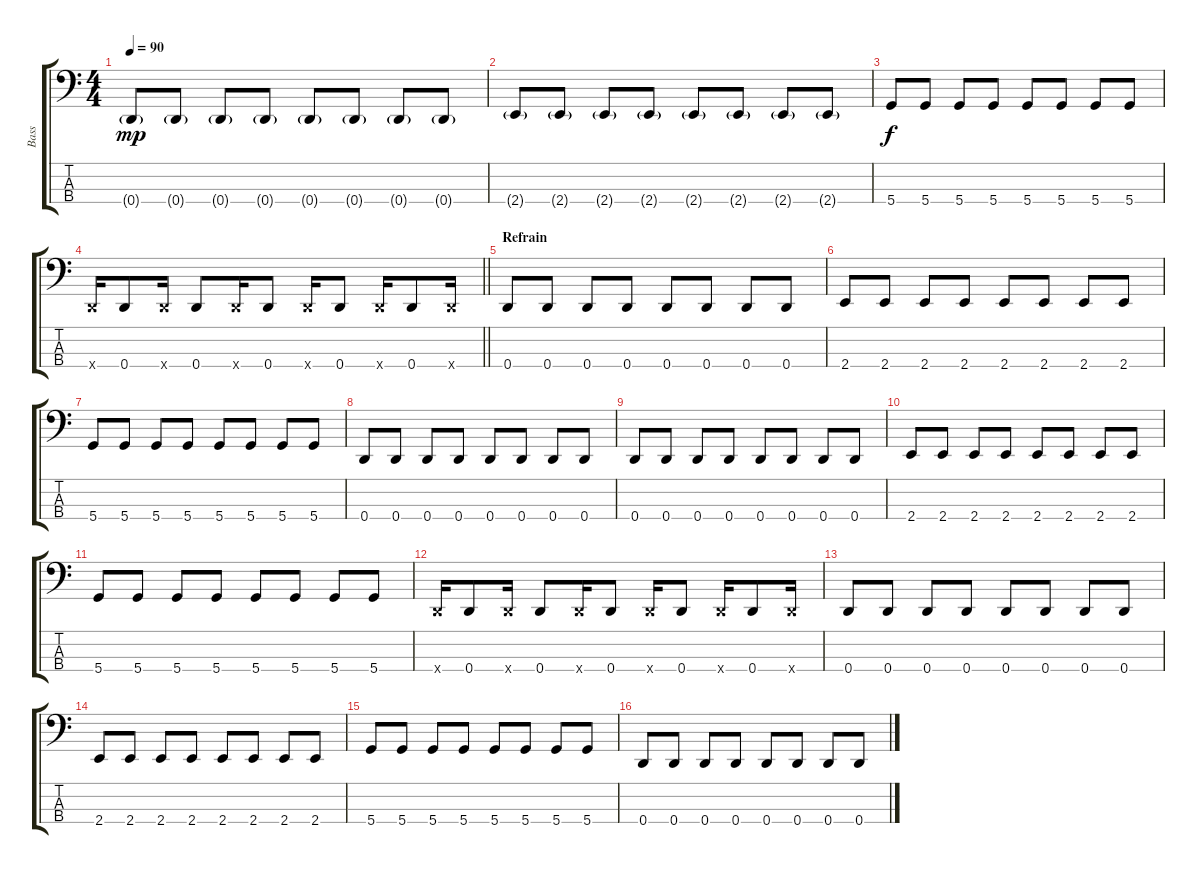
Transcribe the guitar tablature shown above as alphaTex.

\track ("Bass" "Bass") {instrument electricbassfinger}
\staff {score tabs}
\tuning (G2 D2 A1 D1) {hide}
\ts (4 4)
\tempo 90
\clef f4
\ks c
0.4{g}.8{dy mp} 0.4{g}.8 0.4{g}.8 0.4{g}.8 0.4{g}.8 0.4{g}.8 0.4{g}.8 0.4{g}.8 |
2.4{g}.8 2.4{g}.8 2.4{g}.8 2.4{g}.8 2.4{g}.8 2.4{g}.8 2.4{g}.8 2.4{g}.8 |
5.4.8{dy f} 5.4.8 5.4.8 5.4.8 5.4.8 5.4.8 5.4.8 5.4.8 |
\barLineRight lightlight
0.4{x}.16 0.4.8 0.4{x}.16 0.4.8 0.4{x}.16 0.4.8 0.4{x}.16 0.4.8 0.4{x}.16 0.4.8 0.4{x}.16 |
\section ("" "Refrain")
0.4.8 0.4.8 0.4.8 0.4.8 0.4.8 0.4.8 0.4.8 0.4.8 |
2.4.8 2.4.8 2.4.8 2.4.8 2.4.8 2.4.8 2.4.8 2.4.8 |
5.4.8 5.4.8 5.4.8 5.4.8 5.4.8 5.4.8 5.4.8 5.4.8 |
0.4.8 0.4.8 0.4.8 0.4.8 0.4.8 0.4.8 0.4.8 0.4.8 |
0.4.8 0.4.8 0.4.8 0.4.8 0.4.8 0.4.8 0.4.8 0.4.8 |
2.4.8 2.4.8 2.4.8 2.4.8 2.4.8 2.4.8 2.4.8 2.4.8 |
5.4.8 5.4.8 5.4.8 5.4.8 5.4.8 5.4.8 5.4.8 5.4.8 |
0.4{x}.16 0.4.8 0.4{x}.16 0.4.8 0.4{x}.16 0.4.8 0.4{x}.16 0.4.8 0.4{x}.16 0.4.8 0.4{x}.16 |
0.4.8 0.4.8 0.4.8 0.4.8 0.4.8 0.4.8 0.4.8 0.4.8 |
2.4.8 2.4.8 2.4.8 2.4.8 2.4.8 2.4.8 2.4.8 2.4.8 |
5.4.8 5.4.8 5.4.8 5.4.8 5.4.8 5.4.8 5.4.8 5.4.8 |
0.4.8 0.4.8 0.4.8 0.4.8 0.4.8 0.4.8 0.4.8 0.4.8
